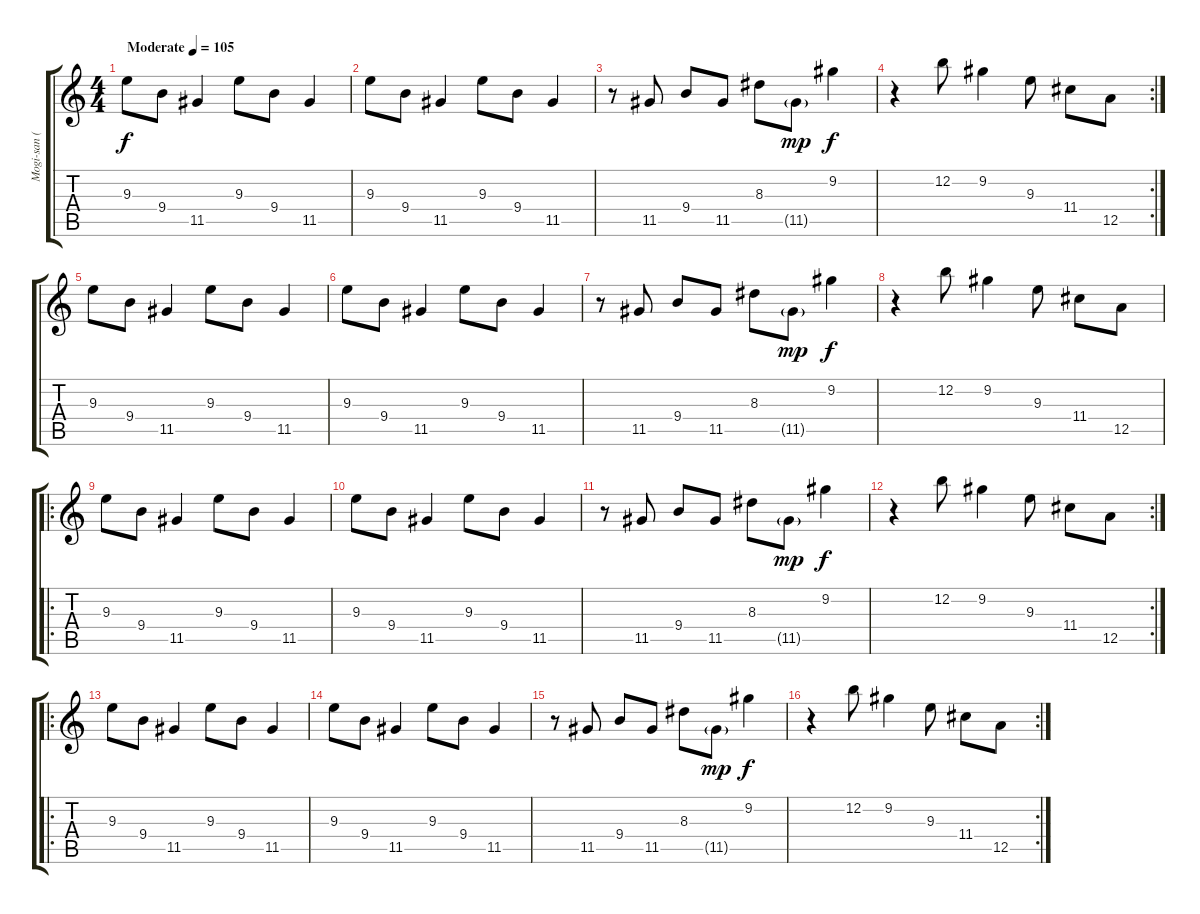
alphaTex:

\track ("Mogi-san (electric clean)" "Mogi-san (") {instrument electricguitarjazz}
\staff {score tabs}
\tuning (E4 B3 G3 D3 A2 E2) {hide}
\ts (4 4)
\tempo (105 "Moderate")
\clef g2
\ks c
9.3.8{dy f instrument electricguitarjazz} 9.4.8 11.5.4 9.3.8 9.4.8 11.5.4 |
9.3.8 9.4.8 11.5.4 9.3.8 9.4.8 11.5.4 |
r.8 11.5.8 9.4.8 11.5.8 8.3.8 11.5{g}.8{dy mp} 9.2.4{dy f} |
\rc 2
r.4 12.2.8 9.2.4 9.3.8 11.4.8 12.5.8 |
9.3.8 9.4.8 11.5.4 9.3.8 9.4.8 11.5.4 |
9.3.8 9.4.8 11.5.4 9.3.8 9.4.8 11.5.4 |
r.8 11.5.8 9.4.8 11.5.8 8.3.8 11.5{g}.8{dy mp} 9.2.4{dy f} |
r.4 12.2.8 9.2.4 9.3.8 11.4.8 12.5.8 |
\ro
9.3.8 9.4.8 11.5.4 9.3.8 9.4.8 11.5.4 |
9.3.8 9.4.8 11.5.4 9.3.8 9.4.8 11.5.4 |
r.8 11.5.8 9.4.8 11.5.8 8.3.8 11.5{g}.8{dy mp} 9.2.4{dy f} |
\rc 2
r.4 12.2.8 9.2.4 9.3.8 11.4.8 12.5.8 |
\ro
9.3.8 9.4.8 11.5.4 9.3.8 9.4.8 11.5.4 |
9.3.8 9.4.8 11.5.4 9.3.8 9.4.8 11.5.4 |
r.8 11.5.8 9.4.8 11.5.8 8.3.8 11.5{g}.8{dy mp} 9.2.4{dy f} |
\rc 2
r.4 12.2.8 9.2.4 9.3.8 11.4.8 12.5.8
